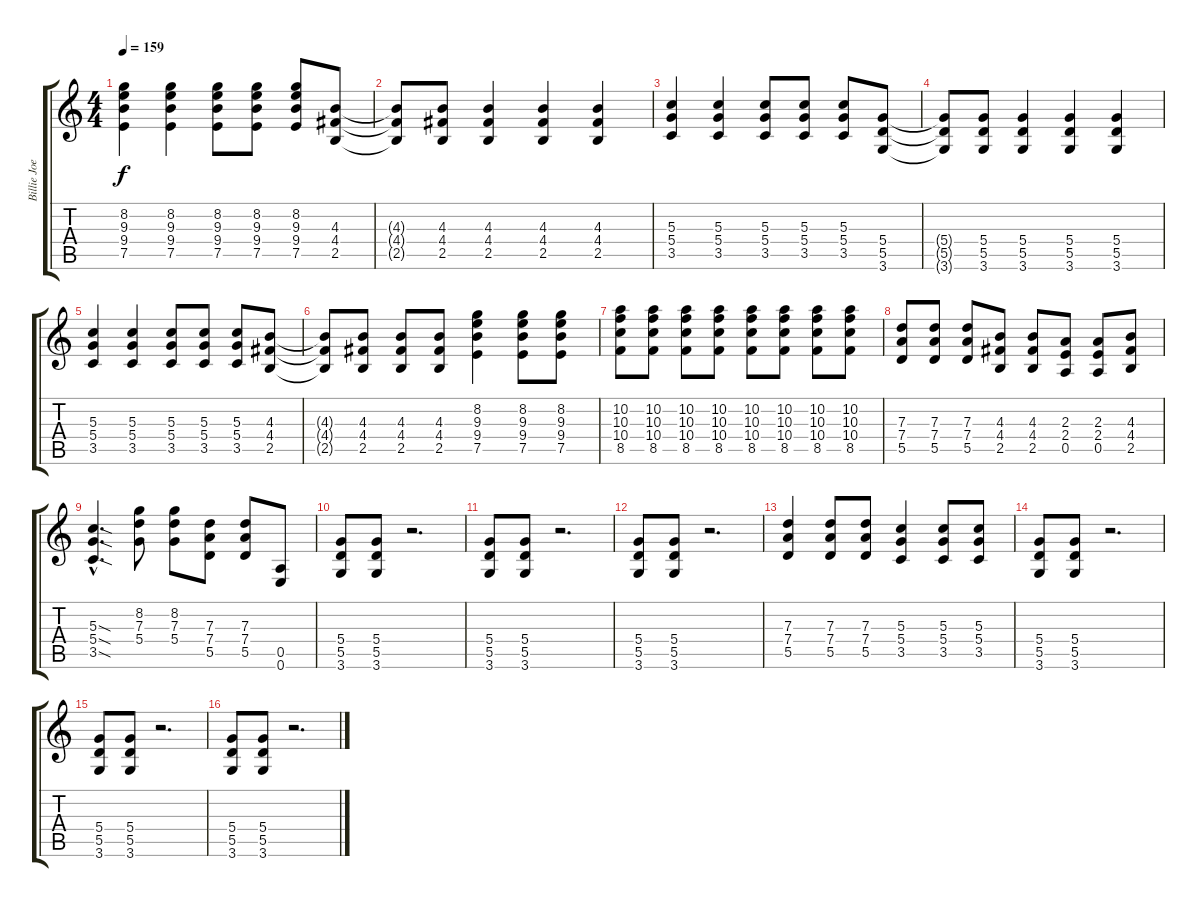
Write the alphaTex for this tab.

\track ("Billie Joe" "Billie Joe") {instrument distortionguitar}
\staff {score tabs}
\tuning (E4 B3 G3 D3 A2 E2) {hide}
\ts (4 4)
\tempo 159
\clef g2
\ks c
(8.2 9.3 9.4 7.5).4{dy f} (8.2 9.3 9.4 7.5).4 (8.2 9.3 9.4 7.5).8 (8.2 9.3 9.4 7.5).8 (8.2 9.3 9.4 7.5).8 (4.3 4.4 2.5).8 |
(4.3{t} 4.4{t} 2.5{t}).8 (4.3 4.4 2.5).8 (4.3 4.4 2.5).4 (4.3 4.4 2.5).4 (4.3 4.4 2.5).4 |
(5.3 5.4 3.5).4 (5.3 5.4 3.5).4 (5.3 5.4 3.5).8 (5.3 5.4 3.5).8 (5.3 5.4 3.5).8 (5.4 5.5 3.6).8 |
(5.4{t} 5.5{t} 3.6{t}).8 (5.4 5.5 3.6).8 (5.4 5.5 3.6).4 (5.4 5.5 3.6).4 (5.4 5.5 3.6).4 |
(5.3 5.4 3.5).4 (5.3 5.4 3.5).4 (5.3 5.4 3.5).8 (5.3 5.4 3.5).8 (5.3 5.4 3.5).8 (4.3 4.4 2.5).8 |
(4.3{t} 4.4{t} 2.5{t}).8 (4.3 4.4 2.5).8 (4.3 4.4 2.5).8 (4.3 4.4 2.5).8 (8.2 9.3 9.4 7.5).4 (8.2 9.3 9.4 7.5).8 (8.2 9.3 9.4 7.5).8 |
(10.2 10.3 10.4 8.5).8 (10.2 10.3 10.4 8.5).8 (10.2 10.3 10.4 8.5).8 (10.2 10.3 10.4 8.5).8 (10.2 10.3 10.4 8.5).8 (10.2 10.3 10.4 8.5).8 (10.2 10.3 10.4 8.5).8 (10.2 10.3 10.4 8.5).8 |
(7.3 7.4 5.5).8 (7.3 7.4 5.5).8 (7.3 7.4 5.5).8 (4.3 4.4 2.5).8 (4.3 4.4 2.5).8 (2.3 2.4 0.5).8 (2.3 2.4 0.5).8 (4.3 4.4 2.5).8 |
(5.3{sod hac} 5.4{sod hac} 3.5{sod hac}).4{d} (8.2 7.3 5.4).8 (8.2 7.3 5.4).8 (7.3 7.4 5.5).8 (7.3 7.4 5.5).8 (0.5 0.6).8 |
(5.4 5.5 3.6).8 (5.4 5.5 3.6).8 r.2{d} |
(5.4 5.5 3.6).8 (5.4 5.5 3.6).8 r.2{d} |
(5.4 5.5 3.6).8 (5.4 5.5 3.6).8 r.2{d} |
(7.3 7.4 5.5).4 (7.3 7.4 5.5).8 (7.3 7.4 5.5).8 (5.3 5.4 3.5).4 (5.3 5.4 3.5).8 (5.3 5.4 3.5).8 |
(5.4 5.5 3.6).8 (5.4 5.5 3.6).8 r.2{d} |
(5.4 5.5 3.6).8 (5.4 5.5 3.6).8 r.2{d} |
(5.4 5.5 3.6).8 (5.4 5.5 3.6).8 r.2{d}
